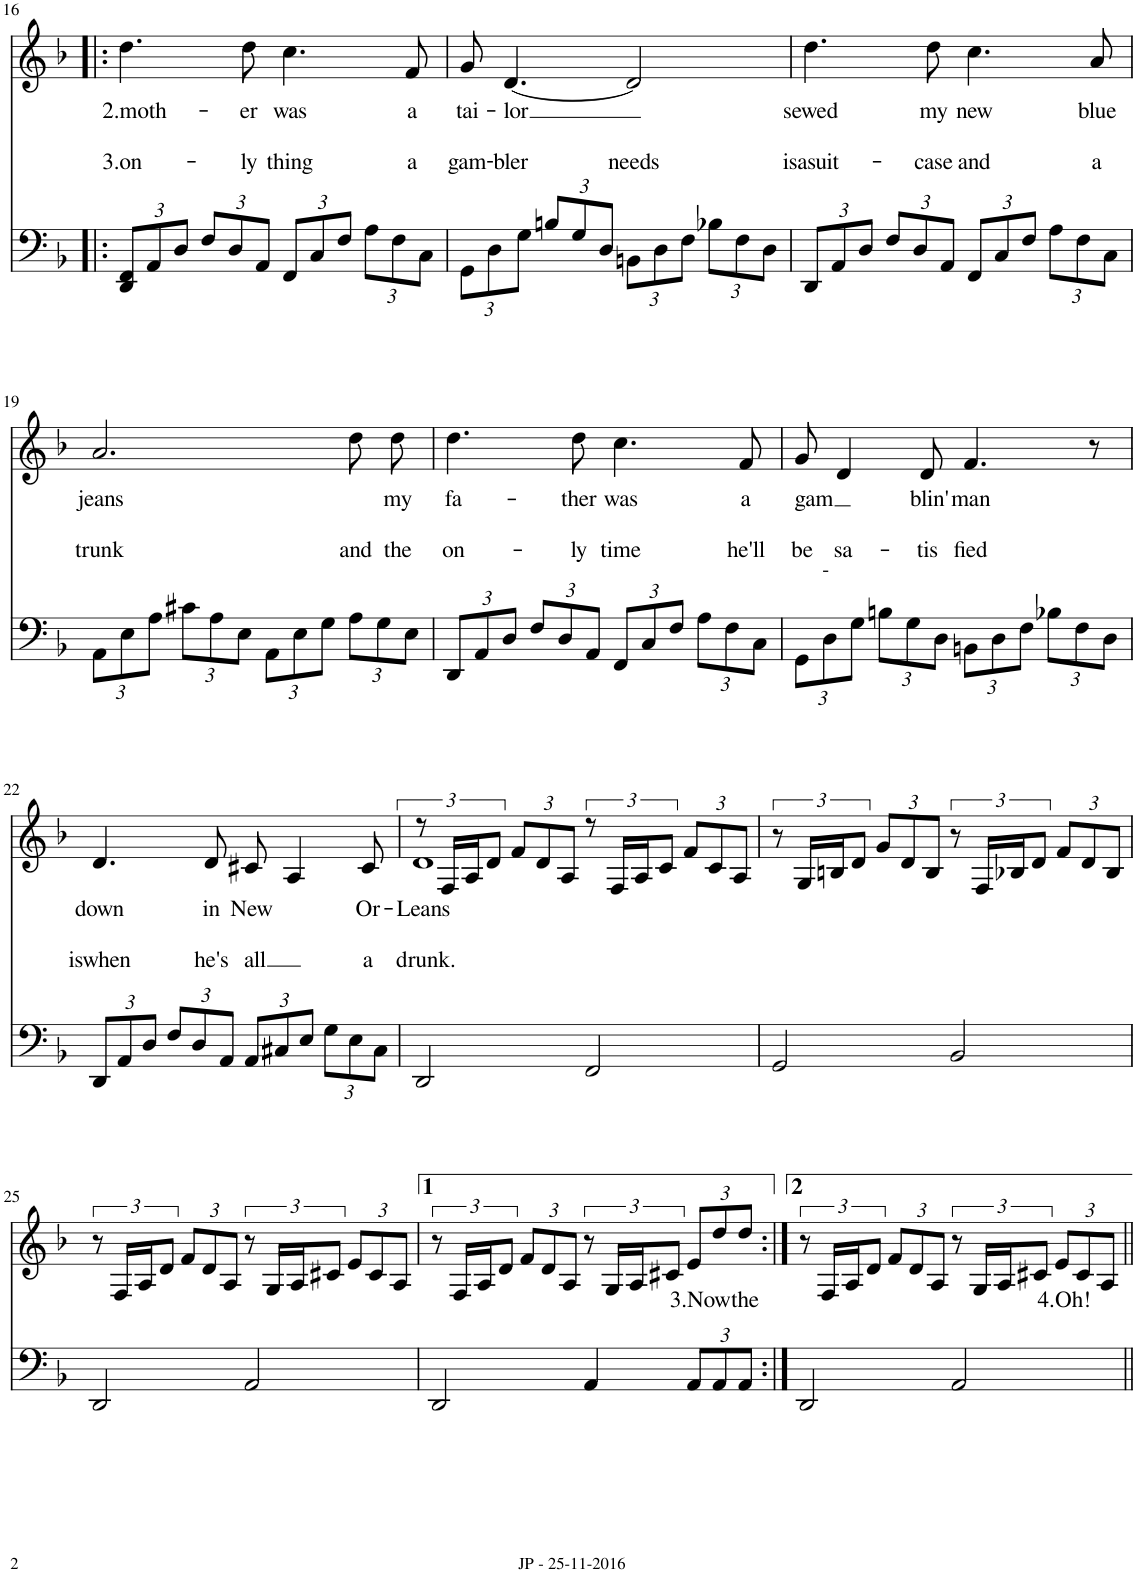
**kern	**kern	**text	**text	**text
*part1	*part1	*part1	*part1	*part1
*staff2	*staff1	*staff1	*staff1	*staff1
*I"Piano	*	*	*	*
*I'Pno	*	*	*	*
!!LO:PB:g=z
*clefF4	*clefG2	*	*	*
*k[b-]	*k[b-]	*	*	*
*F:	*F:	*	*	*
*M4/4	*M4/4	*	*	*
*met(c)	*met(c)	*	*	*
*Xbrackettup	*	*	*	*
=16!|:	=16!|:	=16!|:	=16!|:	=16!|:
!	!	!LO:LY:b	!	!LO:LY:b
12DD/ 12FF/L	4.dd\	2.moth-	.	3.on-
12AA/	.	.	.	.
12D/J	.	.	.	.
12F/L	.	.	.	.
12D/	.	.	.	.
!	!	!LO:LY:b	!	!LO:LY:b
.	8dd\	-er	.	-ly
12AA/J	.	.	.	.
!	!	!LO:LY:b	!	!LO:LY:b
12FF/L	4.cc\	was	.	thing
12C/	.	.	.	.
12F/J	.	.	.	.
12A\L	.	.	.	.
12F\	.	.	.	.
!	!	!LO:LY:b	!	!LO:LY:b
.	8f/	a	.	a
12C\J	.	.	.	.
=17	=17	=17	=17	=17
!	!	!LO:LY:b	!	!LO:LY:b
12GG\L	8g/	tai-	.	gam-
12D\	.	.	.	.
!	!	!LO:LY:b	!	!LO:LY:b
.	[4.d/	-lor	.	-bler
12G\J	.	.	.	.
12Bn/L	.	.	.	.
12G/	.	.	.	.
12D/J	.	.	.	.
!	!	!	!	!LO:LY:b
12BBn\L	2d/]	.	.	needs
12D\	.	.	.	.
12F\J	.	.	.	.
12B-X\L	.	.	.	.
12F\	.	.	.	.
12D\J	.	.	.	.
=18	=18	=18	=18	=18
!	!	!LO:LY:b	!	!LO:LY:b
12DD/L	4.dd\	sewed	.	isasuit-
12AA/	.	.	.	.
12D/J	.	.	.	.
12F/L	.	.	.	.
12D/	.	.	.	.
!	!	!LO:LY:b	!	!LO:LY:b
.	8dd\	my	.	-case
12AA/J	.	.	.	.
!	!	!LO:LY:b	!	!LO:LY:b
12FF/L	4.cc\	new	.	and
12C/	.	.	.	.
12F/J	.	.	.	.
12A\L	.	.	.	.
12F\	.	.	.	.
!	!	!LO:LY:b	!	!LO:LY:b
.	8a/	blue	.	a
12C\J	.	.	.	.
!!LO:LB:g=z
=19	=19	=19	=19	=19
!	!	!LO:LY:b	!	!LO:LY:b
12AA\L	2.a/	jeans	.	trunk
12E\	.	.	.	.
12A\J	.	.	.	.
12c#X\L	.	.	.	.
12A\	.	.	.	.
12E\J	.	.	.	.
12AA\L	.	.	.	.
12E\	.	.	.	.
12G\J	.	.	.	.
!	!	!	!	!LO:LY:b
12A\L	8dd\	.	.	and
12G\	.	.	.	.
!	!	!LO:LY:b	!	!LO:LY:b
.	8dd\	my	.	the
12E\J	.	.	.	.
=20	=20	=20	=20	=20
!	!	!LO:LY:b	!	!LO:LY:b
12DD/L	4.dd\	fa-	.	on-
12AA/	.	.	.	.
12D/J	.	.	.	.
12F/L	.	.	.	.
12D/	.	.	.	.
!	!	!LO:LY:b	!	!LO:LY:b
.	8dd\	-ther	.	-ly
12AA/J	.	.	.	.
!	!	!LO:LY:b	!	!LO:LY:b
12FF/L	4.cc\	was	.	time
12C/	.	.	.	.
12F/J	.	.	.	.
12A\L	.	.	.	.
12F\	.	.	.	.
!	!	!LO:LY:b	!	!LO:LY:b
.	8f/	a	.	he'll
12C\J	.	.	.	.
=21	=21	=21	=21	=21
!	!	!LO:LY:b	!	!LO:LY:b
12GG\L	8g/	gam	.	be
!LO:TX:a:t=-	!	!	!	!
12D\	.	.	.	.
!	!	!	!	!LO:LY:b
.	4d/	.	.	sa-
12G\J	.	.	.	.
12Bn\L	.	.	.	.
12G\	.	.	.	.
!	!	!LO:LY:b	!	!LO:LY:b
.	8d/	blin'	.	-tis
12D\J	.	.	.	.
!	!	!LO:LY:b	!	!LO:LY:b
12BBn\L	4.f/	man	.	fied
12D\	.	.	.	.
12F\J	.	.	.	.
12B-X\L	.	.	.	.
12F\	.	.	.	.
.	8r	.	.	.
12D\J	.	.	.	.
!!LO:LB:g=z
=22	=22	=22	=22	=22
!	!	!LO:LY:b	!	!LO:LY:b
12DD/L	4.d/	down	.	iswhen
12AA/	.	.	.	.
12D/J	.	.	.	.
12F/L	.	.	.	.
12D/	.	.	.	.
!	!	!LO:LY:b	!	!LO:LY:b
.	8d/	in	.	he's
12AA/J	.	.	.	.
!	!	!LO:LY:b	!	!LO:LY:b
12AA/L	8c#X/	New	.	all
12C#X/	.	.	.	.
.	4A/	.	.	.
12E/J	.	.	.	.
12G\L	.	.	.	.
12E\	.	.	.	.
!	!	!LO:LY:b	!	!LO:LY:b
.	8c#/	Or-	.	a
12C#\J	.	.	.	.
=23	=23	=23	=23	=23
!	!	!LO:LY:b	!	!LO:LY:b
*	*^	*	*	*
2DD/	12r	1d	-Leans	.	drunk.
.	24F/LL	.	.	.	.
.	24A/J	.	.	.	.
.	12d/J	.	.	.	.
*	*Xbrackettup	*	*	*	*
.	12f/L	.	.	.	.
.	12d/	.	.	.	.
.	12A/J	.	.	.	.
*	*brackettup	*	*	*	*
2FF/	12r	.	.	.	.
.	24F/LL	.	.	.	.
.	24A/J	.	.	.	.
.	12c/J	.	.	.	.
*	*Xbrackettup	*	*	*	*
.	12f/L	.	.	.	.
.	12c/	.	.	.	.
.	12A/J	.	.	.	.
*	*v	*v	*	*	*
=24	=24	=24	=24	=24
*	*brackettup	*	*	*
2GG/	12r	.	.	.
.	24G/LL	.	.	.
.	24Bn/J	.	.	.
.	12d/J	.	.	.
*	*Xbrackettup	*	*	*
.	12g/L	.	.	.
.	12d/	.	.	.
.	12B/J	.	.	.
*	*brackettup	*	*	*
2BB-/	12r	.	.	.
.	24F/LL	.	.	.
.	24B-X/J	.	.	.
.	12d/J	.	.	.
*	*Xbrackettup	*	*	*
.	12f/L	.	.	.
.	12d/	.	.	.
.	12B-/J	.	.	.
!!LO:LB:g=z
=25	=25	=25	=25	=25
*	*brackettup	*	*	*
2DD/	12r	.	.	.
.	24F/LL	.	.	.
.	24A/J	.	.	.
.	12d/J	.	.	.
*	*Xbrackettup	*	*	*
.	12f/L	.	.	.
.	12d/	.	.	.
.	12A/J	.	.	.
*	*brackettup	*	*	*
2AA/	12r	.	.	.
.	24G/LL	.	.	.
.	24A/J	.	.	.
.	12c#X/J	.	.	.
*	*Xbrackettup	*	*	*
.	12e/L	.	.	.
.	12c#/	.	.	.
.	12A/J	.	.	.
=26	=26	=26	=26	=26
*	*brackettup	*	*	*
2DD/	12r	.	.	.
.	24F/LL	.	.	.
.	24A/J	.	.	.
.	12d/J	.	.	.
*	*Xbrackettup	*	*	*
.	12f/L	.	.	.
.	12d/	.	.	.
.	12A/J	.	.	.
*	*brackettup	*	*	*
4AA/	12r	.	.	.
.	24G/LL	.	.	.
.	24A/J	.	.	.
.	12c#X/J	.	.	.
*	*Xbrackettup	*	*	*
!	!	!LO:LY:b	!	!
12AA/L	12e/L	3.Now	.	.
12AA/	12dd/	.	.	.
!	!	!LO:LY:b	!	!
12AA/J	12dd/J	the	.	.
=27:|!	=27:|!	=27:|!	=27:|!	=27:|!
*	*brackettup	*	*	*
2DD/	12r	.	.	.
.	24F/LL	.	.	.
.	24A/J	.	.	.
.	12d/J	.	.	.
*	*Xbrackettup	*	*	*
.	12f/L	.	.	.
.	12d/	.	.	.
.	12A/J	.	.	.
*	*brackettup	*	*	*
2AA/	12r	.	.	.
.	24G/LL	.	.	.
.	24A/J	.	.	.
.	12c#X/J	.	.	.
*	*Xbrackettup	*	*	*
!	!	!LO:LY:b	!	!
.	12e/L	4.Oh!	.	.
.	12c#/	.	.	.
.	12A/J	.	.	.
=||	=||	=||	=||	=||
*-	*-	*-	*-	*-
